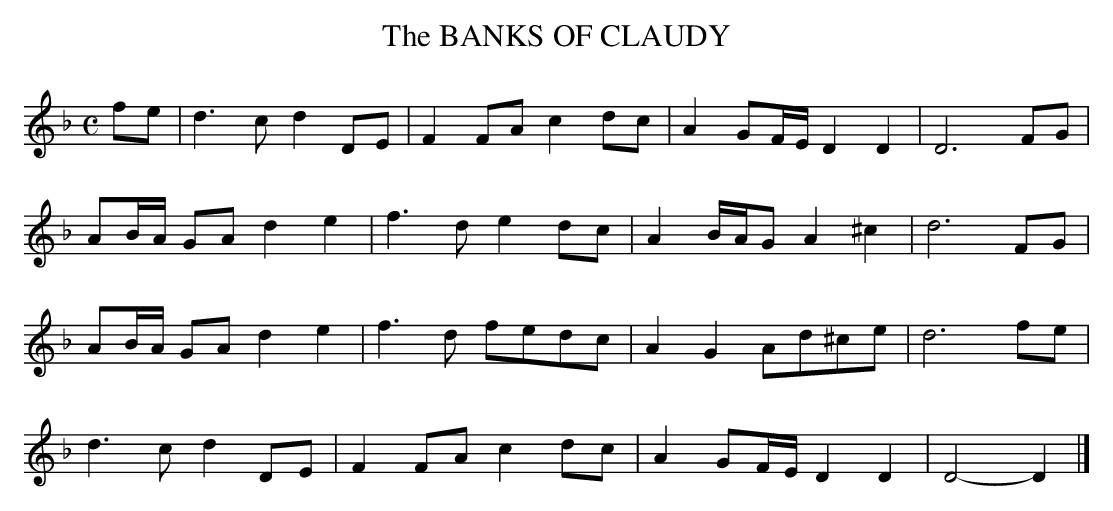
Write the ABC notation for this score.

X:1
T:BANKS OF CLAUDY, The
Y:"slow with feeling"
M:C
L:1/8
K:Dm
fe|d3c d2DE|F2FA c2dc|A2GF/E/ D2D2|D6FG|
AB/A/ GA d2e2|f3d e2dc|A2B/A/G A2^c2|d6FG|
AB/A/ GA d2e2|f3d fedc|A2G2 Ad^ce|d6fe|
d3c d2DE|F2FA c2dc|A2GF/E/ D2D2|D4-D2|]
